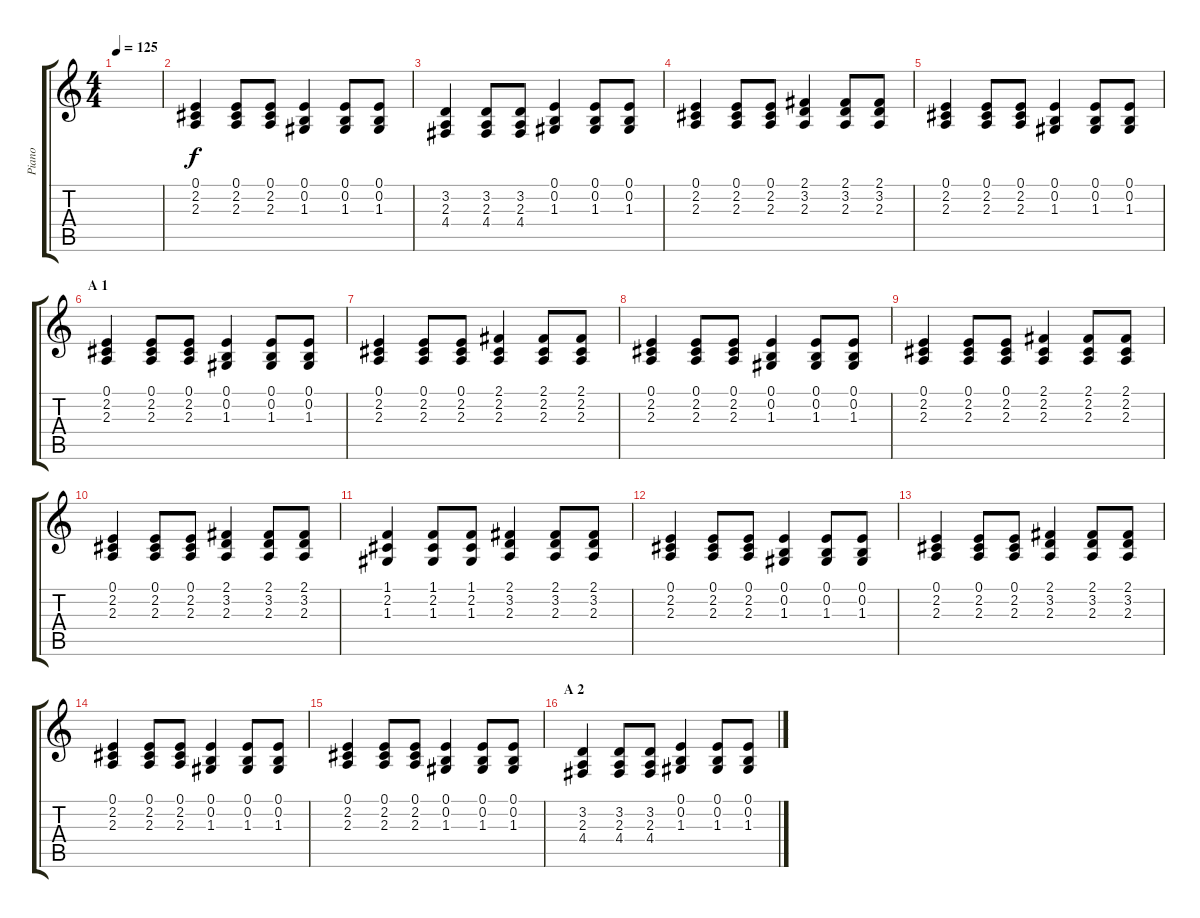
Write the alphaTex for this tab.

\track ("Piano" "Piano") {instrument acousticgrandpiano}
\staff {score tabs}
\tuning (E4 B3 G3 D3 A2 E2) {hide}
\ts (4 4)
\tempo 125
\clef g2
\ks c
|
(0.1 2.2 2.3).4 (0.1 2.2 2.3).8 (0.1 2.2 2.3).8 (0.1 0.2 1.3).4 (0.1 0.2 1.3).8 (0.1 0.2 1.3).8 |
(3.2 2.3 4.4).4 (3.2 2.3 4.4).8 (3.2 2.3 4.4).8 (0.1 0.2 1.3).4 (0.1 0.2 1.3).8 (0.1 0.2 1.3).8 |
(0.1 2.2 2.3).4 (0.1 2.2 2.3).8 (0.1 2.2 2.3).8 (2.1 3.2 2.3).4 (2.1 3.2 2.3).8 (2.1 3.2 2.3).8 |
(0.1 2.2 2.3).4 (0.1 2.2 2.3).8 (0.1 2.2 2.3).8 (0.1 0.2 1.3).4 (0.1 0.2 1.3).8 (0.1 0.2 1.3).8 |
\section ("" "A 1")
(0.1 2.2 2.3).4 (0.1 2.2 2.3).8 (0.1 2.2 2.3).8 (0.1 0.2 1.3).4 (0.1 0.2 1.3).8 (0.1 0.2 1.3).8 |
(0.1 2.2 2.3).4 (0.1 2.2 2.3).8 (0.1 2.2 2.3).8 (2.1 2.2 2.3).4 (2.1 2.2 2.3).8 (2.1 2.2 2.3).8 |
(0.1 2.2 2.3).4 (0.1 2.2 2.3).8 (0.1 2.2 2.3).8 (0.1 0.2 1.3).4 (0.1 0.2 1.3).8 (0.1 0.2 1.3).8 |
(0.1 2.2 2.3).4 (0.1 2.2 2.3).8 (0.1 2.2 2.3).8 (2.1 2.2 2.3).4 (2.1 2.2 2.3).8 (2.1 2.2 2.3).8 |
(0.1 2.2 2.3).4 (0.1 2.2 2.3).8 (0.1 2.2 2.3).8 (2.1 3.2 2.3).4 (2.1 3.2 2.3).8 (2.1 3.2 2.3).8 |
(1.1 2.2 1.3).4 (1.1 2.2 1.3).8 (1.1 2.2 1.3).8 (2.1 3.2 2.3).4 (2.1 3.2 2.3).8 (2.1 3.2 2.3).8 |
(0.1 2.2 2.3).4 (0.1 2.2 2.3).8 (0.1 2.2 2.3).8 (0.1 0.2 1.3).4 (0.1 0.2 1.3).8 (0.1 0.2 1.3).8 |
(0.1 2.2 2.3).4 (0.1 2.2 2.3).8 (0.1 2.2 2.3).8 (2.1 3.2 2.3).4 (2.1 3.2 2.3).8 (2.1 3.2 2.3).8 |
(0.1 2.2 2.3).4 (0.1 2.2 2.3).8 (0.1 2.2 2.3).8 (0.1 0.2 1.3).4 (0.1 0.2 1.3).8 (0.1 0.2 1.3).8 |
(0.1 2.2 2.3).4 (0.1 2.2 2.3).8 (0.1 2.2 2.3).8 (0.1 0.2 1.3).4 (0.1 0.2 1.3).8 (0.1 0.2 1.3).8 |
\section ("" "A 2")
(3.2 2.3 4.4).4 (3.2 2.3 4.4).8 (3.2 2.3 4.4).8 (0.1 0.2 1.3).4 (0.1 0.2 1.3).8 (0.1 0.2 1.3).8
